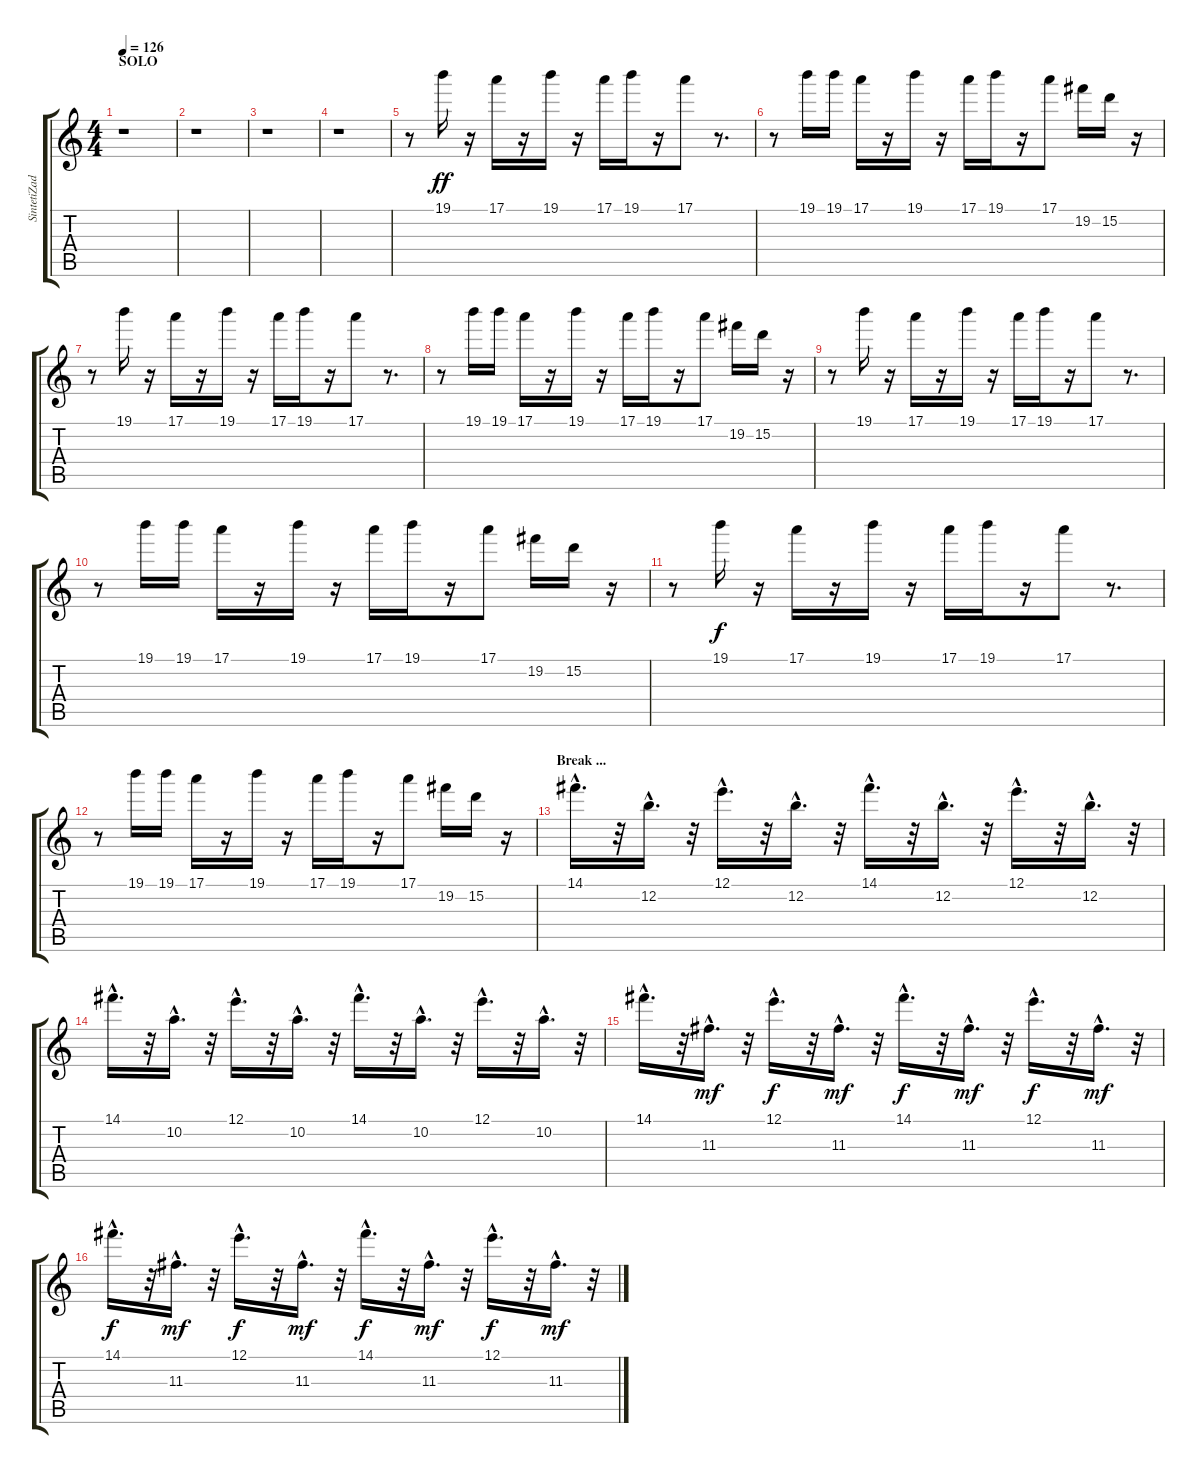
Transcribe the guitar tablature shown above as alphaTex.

\track ("SintetiZador" "SintetiZad") {instrument synthbass1}
\staff {score tabs}
\tuning (E4 B3 G3 D3 A2 E2) {hide}
\ts (4 4)
\section ("" "SOLO")
\tempo 126
\clef g2
\ks c
r.1{dy f} |
r.1 |
r.1 |
r.1 |
r.8{volume 13 balance 8 instrument synthbass1} 19.1.16{dy ff} r.16 17.1.16 r.16 19.1.16 r.16 17.1.16 19.1.16 r.16 17.1.8 r.8{d} |
r.8 19.1.16 19.1.16 17.1.16 r.16 19.1.16 r.16 17.1.16 19.1.16 r.16 17.1.8 19.2.16 15.2.16 r.16 |
r.8{volume 13 balance 8 instrument synthbass1} 19.1.16 r.16 17.1.16 r.16 19.1.16 r.16 17.1.16 19.1.16 r.16 17.1.8 r.8{d} |
r.8 19.1.16 19.1.16 17.1.16 r.16 19.1.16 r.16 17.1.16 19.1.16 r.16 17.1.8 19.2.16 15.2.16 r.16 |
r.8{volume 13 balance 8 instrument synthbass1} 19.1.16 r.16 17.1.16 r.16 19.1.16 r.16 17.1.16 19.1.16 r.16 17.1.8 r.8{d} |
r.8 19.1.16 19.1.16 17.1.16 r.16 19.1.16 r.16 17.1.16 19.1.16 r.16 17.1.8 19.2.16 15.2.16 r.16 |
r.8{volume 13 balance 8 instrument synthbass1} 19.1.16{dy f} r.16 17.1.16 r.16 19.1.16 r.16 17.1.16 19.1.16 r.16 17.1.8 r.8{d} |
r.8 19.1.16 19.1.16 17.1.16 r.16 19.1.16 r.16 17.1.16 19.1.16 r.16 17.1.8 19.2.16 15.2.16 r.16 |
\section ("" "Break ...")
14.1{hac}.16{d volume 9 balance 16 instrument synthbass1} r.32 12.2{hac}.16{d} r.32 12.1{hac}.16{d} r.32 12.2{hac}.16{d} r.32 14.1{hac}.16{d} r.32 12.2{hac}.16{d} r.32 12.1{hac}.16{d} r.32 12.2{hac}.16{d} r.32 |
14.1{hac}.16{d} r.32 10.2{hac}.16{d} r.32 12.1{hac}.16{d} r.32 10.2{hac}.16{d} r.32 14.1{hac}.16{d} r.32 10.2{hac}.16{d} r.32 12.1{hac}.16{d} r.32 10.2{hac}.16{d} r.32 |
14.1{hac}.16{d} r.32 11.3{hac}.16{d dy mf} r.32 12.1{hac}.16{d dy f} r.32 11.3{hac}.16{d dy mf} r.32 14.1{hac}.16{d dy f} r.32 11.3{hac}.16{d dy mf} r.32 12.1{hac}.16{d dy f} r.32 11.3{hac}.16{d dy mf} r.32 |
14.1{hac}.16{d dy f} r.32 11.3{hac}.16{d dy mf} r.32 12.1{hac}.16{d dy f} r.32 11.3{hac}.16{d dy mf} r.32 14.1{hac}.16{d dy f} r.32 11.3{hac}.16{d dy mf} r.32 12.1{hac}.16{d dy f} r.32 11.3{hac}.16{d dy mf} r.32
